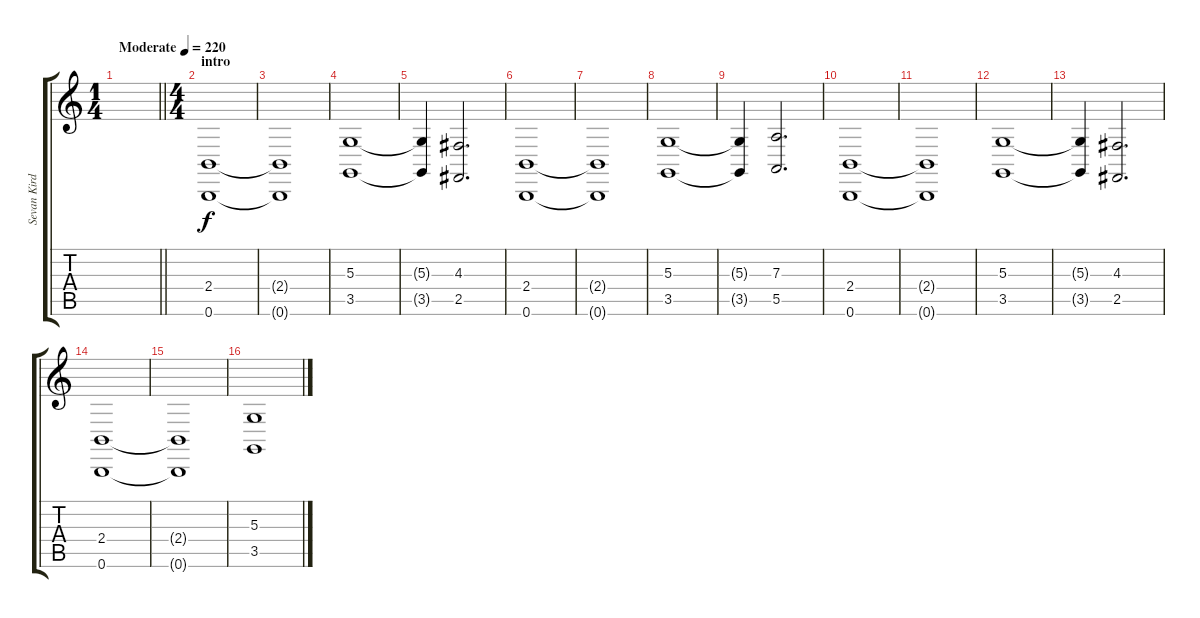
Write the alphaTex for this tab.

\track ("Sevan Kirder" "Sevan Kird") {instrument bagpipe}
\staff {score tabs}
\tuning (B3 Gb3 D3 A2 E2 B1) {hide}
\ts (1 4)
\tempo (220 "Moderate")
\clef g2
\barLineRight lightlight
\ks c
|
\ts (4 4)
\section ("" "intro")
(2.4 0.6).1 |
(2.4{t} 0.6{t}).1 |
(5.3 3.5).1 |
(5.3{t} 3.5{t}).4 (4.3 2.5).2{d} |
(2.4 0.6).1 |
(2.4{t} 0.6{t}).1 |
(5.3 3.5).1 |
(5.3{t} 3.5{t}).4 (7.3 5.5).2{d} |
(2.4 0.6).1 |
(2.4{t} 0.6{t}).1 |
(5.3 3.5).1 |
(5.3{t} 3.5{t}).4 (4.3 2.5).2{d} |
(2.4 0.6).1 |
(2.4{t} 0.6{t}).1 |
(5.3 3.5).1
